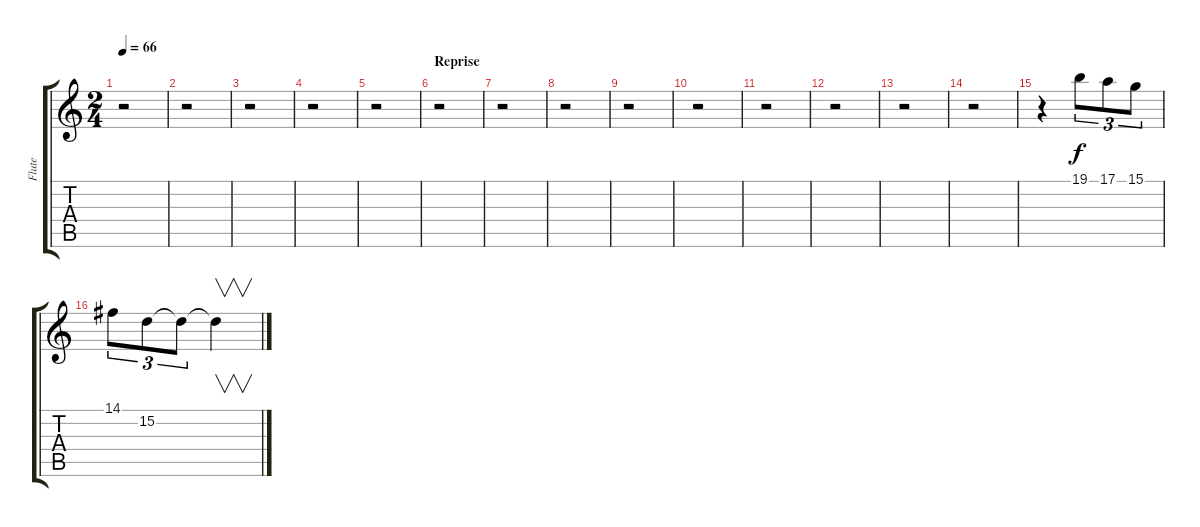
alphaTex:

\track ("Flute" "Flute") {instrument flute}
\staff {score tabs}
\tuning (E4 B3 G3 D3 A2 E2) {hide}
\ts (2 4)
\tempo 66
\clef g2
\ks c
r.2{dy f} |
r.2 |
r.2 |
r.2 |
r.2 |
\section ("" "Reprise")
r.2 |
r.2 |
r.2 |
r.2 |
r.2 |
r.2 |
r.2 |
r.2 |
r.2 |
r.4 19.1.8{tu (3 2)} 17.1.8{tu (3 2)} 15.1.8{tu (3 2)} |
14.1.8{tu (3 2)} 15.2.8{tu (3 2)} 15.2{t}.8{tu (3 2)} 15.2{t}.4{v}
